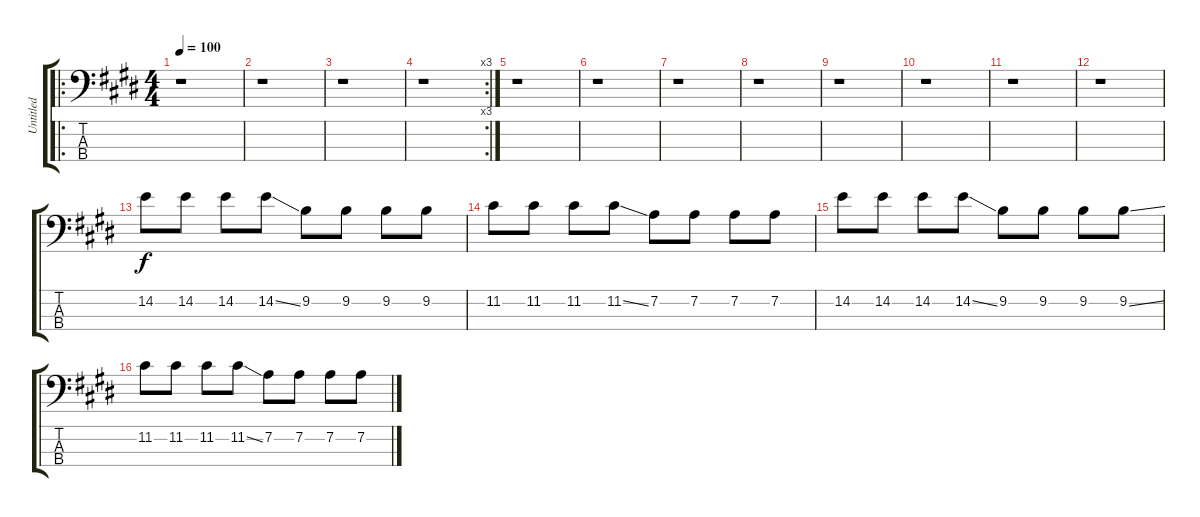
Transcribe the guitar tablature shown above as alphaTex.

\track ("Untitled" "Untitled") {instrument electricbassfinger}
\staff {score tabs}
\tuning (G2 D2 A1 E1) {hide}
\ro
\ts (4 4)
\tempo 100
\clef f4
\ks e
r.1{dy f instrument electricbassfinger} |
\ks c#minor
r.1 |
r.1 |
\rc 3
r.1 |
\ks e
r.1 |
\ks c#minor
r.1 |
r.1 |
r.1 |
\ks e
r.1 |
\ks c#minor
r.1 |
r.1 |
r.1 |
\ks e
14.2.8 14.2.8 14.2.8 14.2{ss}.8 9.2.8 9.2.8 9.2.8 9.2.8 |
\ks c#minor
11.2.8 11.2.8 11.2.8 11.2{ss}.8 7.2.8 7.2.8 7.2.8 7.2.8 |
14.2.8 14.2.8 14.2.8 14.2{ss}.8 9.2.8 9.2.8 9.2.8 9.2{ss}.8 |
11.2.8 11.2.8 11.2.8 11.2{ss}.8 7.2.8 7.2.8 7.2.8 7.2.8
